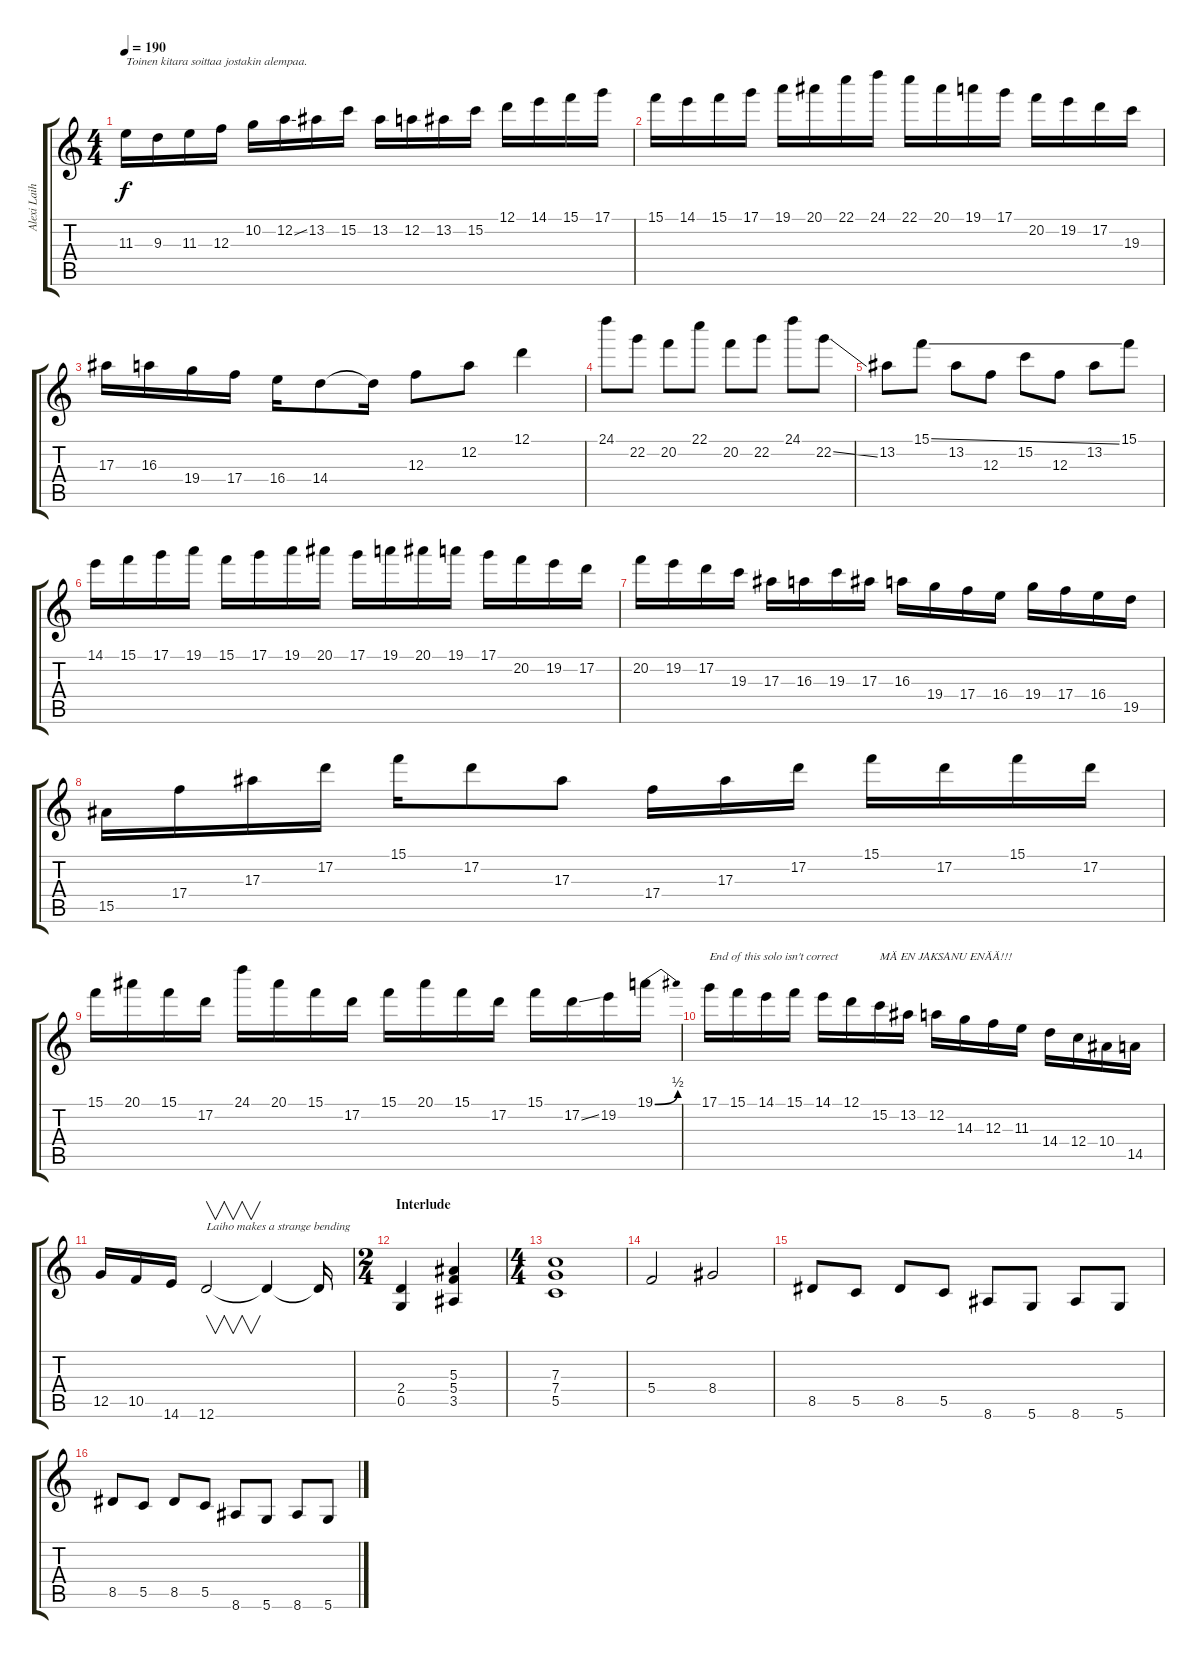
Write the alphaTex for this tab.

\track ("Alexi Laiho" "Alexi Laih") {instrument distortionguitar}
\staff {score tabs}
\tuning (D4 A3 F3 C3 G2 D2) {hide}
\ts (4 4)
\tempo 190
\clef g2
\ks c
11.3.16{txt "Toinen kitara soittaa jostakin alempaa." dy f} 9.3.16 11.3.16 12.3.16 10.2.16 12.2{ss}.16 13.2.16 15.2.16 13.2.16 12.2.16 13.2.16 15.2.16 12.1.16 14.1.16 15.1.16 17.1.16 |
15.1.16 14.1.16 15.1.16 17.1.16 19.1.16 20.1.16 22.1.16 24.1.16 22.1.16 20.1.16 19.1.16 17.1.16 20.2.16 19.2.16 17.2.16 19.3.16 |
17.3.16 16.3.16 19.4.16 17.4.16 16.4.16 14.4.8 14.4{t}.16 12.3.8 12.2.8 12.1.4 |
24.1.8 22.2.8 20.2.8 22.1.8 20.2.8 22.2.8 24.1.8 22.2{ss}.8 |
13.2.8 15.1{ss}.8 13.2.8 12.3.8 15.2.8 12.3.8 13.2.8 15.1.8 |
14.1.16 15.1.16 17.1.16 19.1.16 15.1.16 17.1.16 19.1.16 20.1.16 17.1.16 19.1.16 20.1.16 19.1.16 17.1.16 20.2.16 19.2.16 17.2.16 |
20.2.16 19.2.16 17.2.16 19.3.16 17.3.16 16.3.16 19.3.16 17.3.16 16.3.16 19.4.16 17.4.16 16.4.16 19.4.16 17.4.16 16.4.16 19.5.16 |
15.5.16 17.4.16 17.3.16 17.2.16 15.1.16 17.2.8 17.3.8 17.4.16 17.3.16 17.2.16 15.1.16 17.2.16 15.1.16 17.2.16 |
15.1.16 20.1.16 15.1.16 17.2.16 24.1.16 20.1.16 15.1.16 17.2.16 15.1.16 20.1.16 15.1.16 17.2.16 15.1.16 17.2{ss}.16 19.2.16 19.1{be (bend 0 0 60 2)}.16 |
17.1.16{txt "End of this solo isn't correct"} 15.1.16 14.1.16 15.1.16 14.1.16 12.1.16 15.2.16{txt "MÄ EN JAKSANU ENÄÄ!!!"} 13.2.16 12.2.16 14.3.16 12.3.16 11.3.16 14.4.16 12.4.16 10.4.16 14.5.16 |
12.5.16 10.5.16 14.6.16 12.6.2{v txt "Laiho makes a strange bending"} 12.6{t}.4 12.6{t}.16 |
\ts (2 4)
\section ("" "Interlude")
(2.4 0.5).4 (5.3 5.4 3.5).4 |
\ts (4 4)
(7.3 7.4 5.5).1 |
5.4.2 8.4.2 |
8.5.8 5.5.8 8.5.8 5.5.8 8.6.8 5.6.8 8.6.8 5.6.8 |
8.5.8 5.5.8 8.5.8 5.5.8 8.6.8 5.6.8 8.6.8 5.6.8
